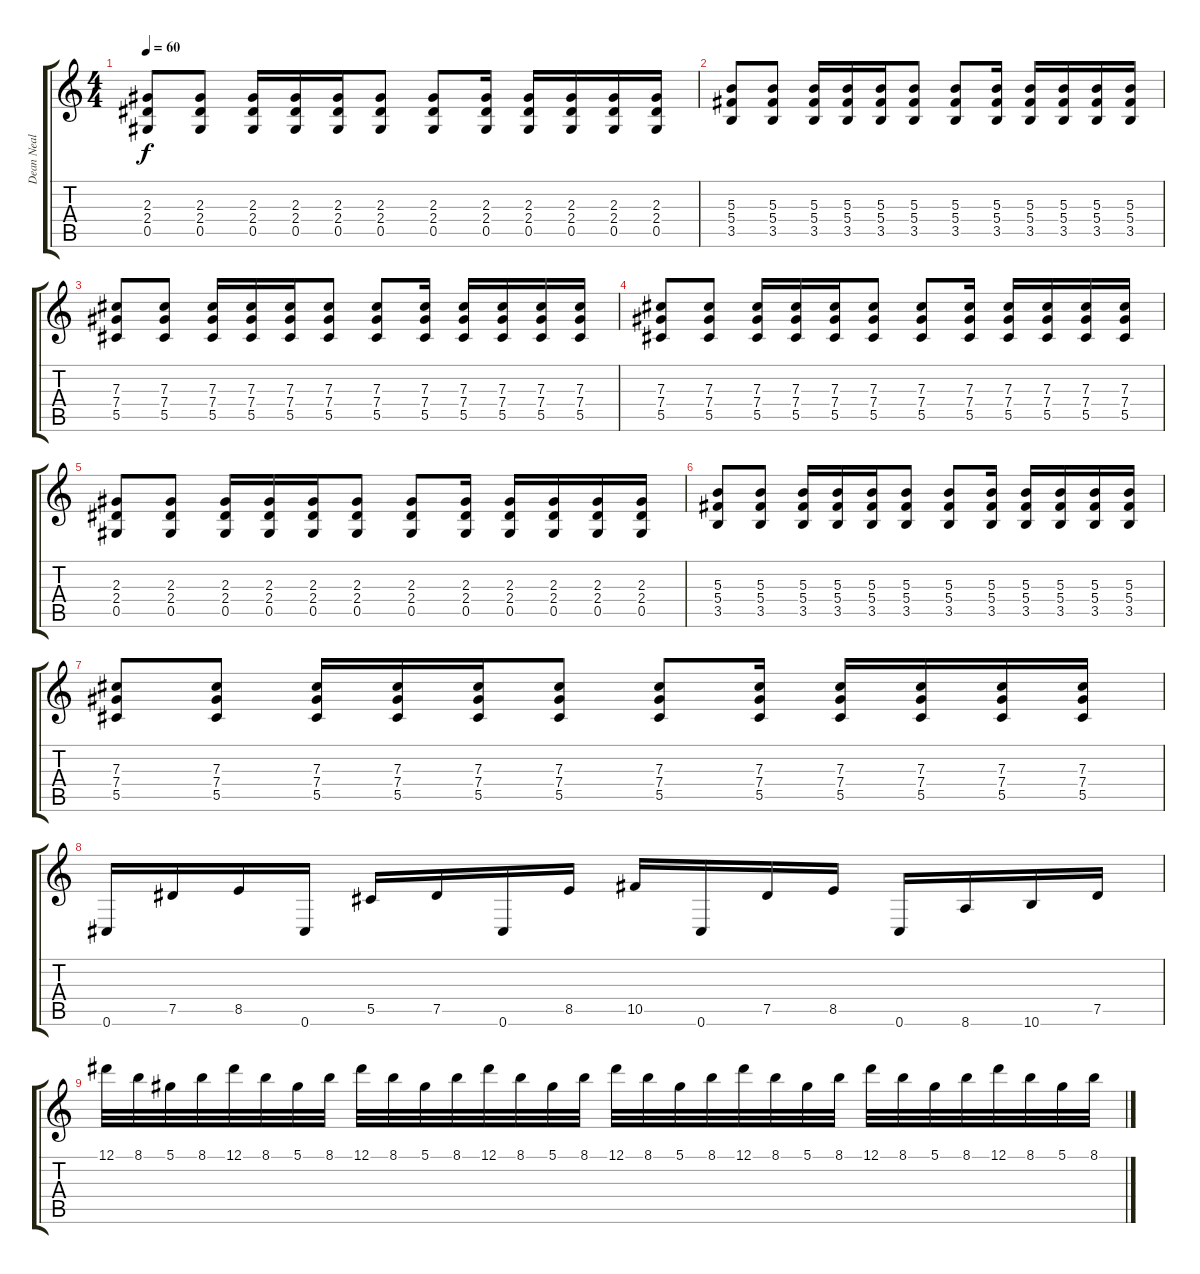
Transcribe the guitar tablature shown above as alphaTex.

\track ("Dean Neal" "Dean Neal") {instrument distortionguitar}
\staff {score tabs}
\tuning (Eb4 Bb3 Gb3 Db3 Ab2 Db2) {hide}
\ts (4 4)
\tempo 60
\clef g2
\ks c
(2.3 2.4 0.5).8{dy f} (2.3 2.4 0.5).8 (2.3 2.4 0.5).16 (2.3 2.4 0.5).16 (2.3 2.4 0.5).16 (2.3 2.4 0.5).8 (2.3 2.4 0.5).8 (2.3 2.4 0.5).16 (2.3 2.4 0.5).16 (2.3 2.4 0.5).16 (2.3 2.4 0.5).16 (2.3 2.4 0.5).16 |
(5.3 5.4 3.5).8 (5.3 5.4 3.5).8 (5.3 5.4 3.5).16 (5.3 5.4 3.5).16 (5.3 5.4 3.5).16 (5.3 5.4 3.5).8 (5.3 5.4 3.5).8 (5.3 5.4 3.5).16 (5.3 5.4 3.5).16 (5.3 5.4 3.5).16 (5.3 5.4 3.5).16 (5.3 5.4 3.5).16 |
(7.3 7.4 5.5).8 (7.3 7.4 5.5).8 (7.3 7.4 5.5).16 (7.3 7.4 5.5).16 (7.3 7.4 5.5).16 (7.3 7.4 5.5).8 (7.3 7.4 5.5).8 (7.3 7.4 5.5).16 (7.3 7.4 5.5).16 (7.3 7.4 5.5).16 (7.3 7.4 5.5).16 (7.3 7.4 5.5).16 |
(7.3 7.4 5.5).8 (7.3 7.4 5.5).8 (7.3 7.4 5.5).16 (7.3 7.4 5.5).16 (7.3 7.4 5.5).16 (7.3 7.4 5.5).8 (7.3 7.4 5.5).8 (7.3 7.4 5.5).16 (7.3 7.4 5.5).16 (7.3 7.4 5.5).16 (7.3 7.4 5.5).16 (7.3 7.4 5.5).16 |
(2.3 2.4 0.5).8 (2.3 2.4 0.5).8 (2.3 2.4 0.5).16 (2.3 2.4 0.5).16 (2.3 2.4 0.5).16 (2.3 2.4 0.5).8 (2.3 2.4 0.5).8 (2.3 2.4 0.5).16 (2.3 2.4 0.5).16 (2.3 2.4 0.5).16 (2.3 2.4 0.5).16 (2.3 2.4 0.5).16 |
(5.3 5.4 3.5).8 (5.3 5.4 3.5).8 (5.3 5.4 3.5).16 (5.3 5.4 3.5).16 (5.3 5.4 3.5).16 (5.3 5.4 3.5).8 (5.3 5.4 3.5).8 (5.3 5.4 3.5).16 (5.3 5.4 3.5).16 (5.3 5.4 3.5).16 (5.3 5.4 3.5).16 (5.3 5.4 3.5).16 |
(7.3 7.4 5.5).8 (7.3 7.4 5.5).8 (7.3 7.4 5.5).16 (7.3 7.4 5.5).16 (7.3 7.4 5.5).16 (7.3 7.4 5.5).8 (7.3 7.4 5.5).8 (7.3 7.4 5.5).16 (7.3 7.4 5.5).16 (7.3 7.4 5.5).16 (7.3 7.4 5.5).16 (7.3 7.4 5.5).16 |
0.6.16 7.5.16 8.5.16 0.6.16 5.5.16 7.5.16 0.6.16 8.5.16 10.5.16 0.6.16 7.5.16 8.5.16 0.6.16 8.6.16 10.6.16 7.5.16 |
12.1.32 8.1.32 5.1.32 8.1.32 12.1.32 8.1.32 5.1.32 8.1.32 12.1.32 8.1.32 5.1.32 8.1.32 12.1.32 8.1.32 5.1.32 8.1.32 12.1.32 8.1.32 5.1.32 8.1.32 12.1.32 8.1.32 5.1.32 8.1.32 12.1.32 8.1.32 5.1.32 8.1.32 12.1.32 8.1.32 5.1.32 8.1.32
